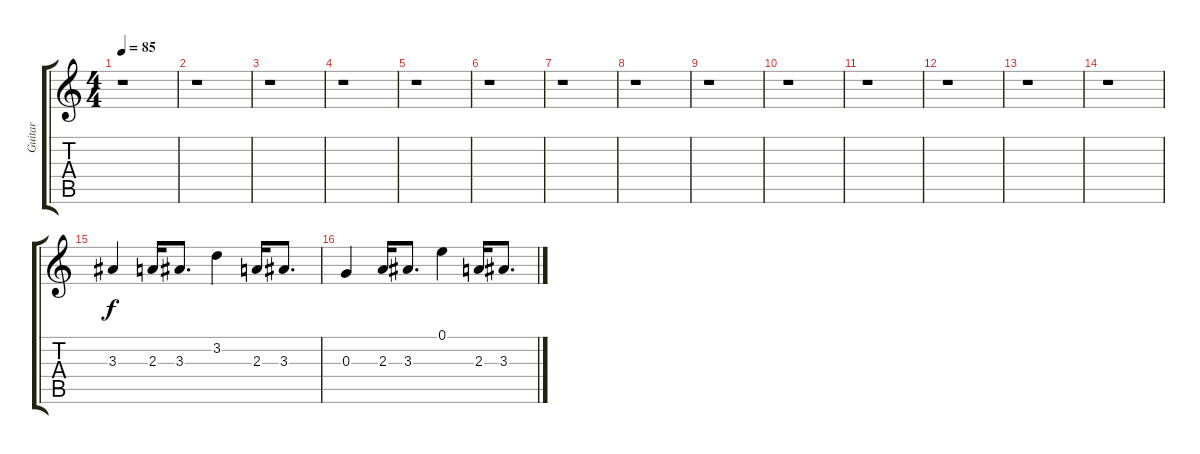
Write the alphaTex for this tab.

\track ("Guitar" "Guitar") {instrument acousticguitarsteel}
\staff {score tabs}
\tuning (E4 B3 G3 D3 A2 E2) {hide}
\ts (4 4)
\tempo 85
\clef g2
\ks c
r.1{dy fff} |
r.1 |
r.1 |
r.1 |
r.1 |
r.1 |
r.1 |
r.1 |
r.1 |
r.1 |
r.1 |
r.1 |
r.1 |
r.1 |
3.3.4{dy f} 2.3.16 3.3.8{d} 3.2.4 2.3.16 3.3.8{d} |
0.3.4 2.3.16 3.3.8{d} 0.1.4 2.3.16 3.3.8{d}
